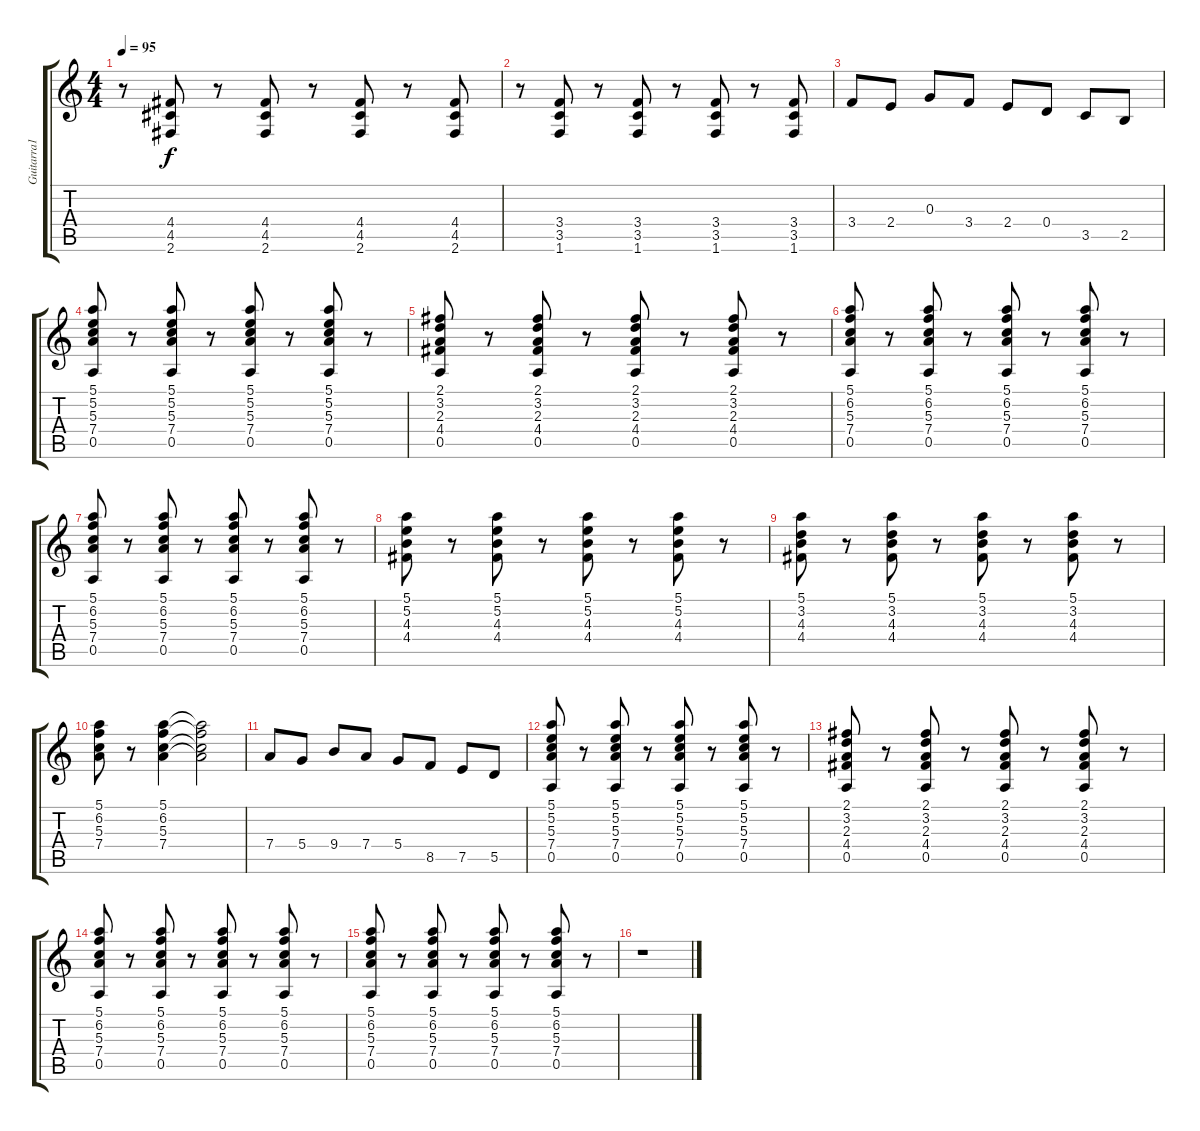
\track ("Guitarra1 (Robe)" "Guitarra1 ") {instrument distortionguitar}
\staff {score tabs}
\tuning (E4 B3 G3 D3 A2 E2) {hide}
\ts (4 4)
\tempo 95
\clef g2
\ks c
r.8{dy f} (4.4 4.5 2.6).8 r.8 (4.4 4.5 2.6).8 r.8 (4.4 4.5 2.6).8 r.8 (4.4 4.5 2.6).8 |
r.8 (3.4 3.5 1.6).8 r.8 (3.4 3.5 1.6).8 r.8 (3.4 3.5 1.6).8 r.8 (3.4 3.5 1.6).8 |
3.4.8 2.4.8 0.3.8 3.4.8 2.4.8 0.4.8 3.5.8 2.5.8 |
(5.1 5.2 5.3 7.4 0.5).8 r.8 (5.1 5.2 5.3 7.4 0.5).8 r.8 (5.1 5.2 5.3 7.4 0.5).8 r.8 (5.1 5.2 5.3 7.4 0.5).8 r.8 |
(2.1 3.2 2.3 4.4 0.5).8 r.8 (2.1 3.2 2.3 4.4 0.5).8 r.8 (2.1 3.2 2.3 4.4 0.5).8 r.8 (2.1 3.2 2.3 4.4 0.5).8 r.8 |
(5.1 6.2 5.3 7.4 0.5).8 r.8 (5.1 6.2 5.3 7.4 0.5).8 r.8 (5.1 6.2 5.3 7.4 0.5).8 r.8 (5.1 6.2 5.3 7.4 0.5).8 r.8 |
(5.1 6.2 5.3 7.4 0.5).8 r.8 (5.1 6.2 5.3 7.4 0.5).8 r.8 (5.1 6.2 5.3 7.4 0.5).8 r.8 (5.1 6.2 5.3 7.4 0.5).8 r.8 |
(5.1 5.2 4.3 4.4).8 r.8 (5.1 5.2 4.3 4.4).8 r.8 (5.1 5.2 4.3 4.4).8 r.8 (5.1 5.2 4.3 4.4).8 r.8 |
(5.1 3.2 4.3 4.4).8 r.8 (5.1 3.2 4.3 4.4).8 r.8 (5.1 3.2 4.3 4.4).8 r.8 (5.1 3.2 4.3 4.4).8 r.8 |
(5.1 6.2 5.3 7.4).8 r.8 (5.1 6.2 5.3 7.4).4 (5.1{t} 6.2{t} 5.3{t} 7.4{t}).2 |
7.4.8 5.4.8 9.4.8 7.4.8 5.4.8 8.5.8 7.5.8 5.5.8 |
(5.1 5.2 5.3 7.4 0.5).8 r.8 (5.1 5.2 5.3 7.4 0.5).8 r.8 (5.1 5.2 5.3 7.4 0.5).8 r.8 (5.1 5.2 5.3 7.4 0.5).8 r.8 |
(2.1 3.2 2.3 4.4 0.5).8 r.8 (2.1 3.2 2.3 4.4 0.5).8 r.8 (2.1 3.2 2.3 4.4 0.5).8 r.8 (2.1 3.2 2.3 4.4 0.5).8 r.8 |
(5.1 6.2 5.3 7.4 0.5).8 r.8 (5.1 6.2 5.3 7.4 0.5).8 r.8 (5.1 6.2 5.3 7.4 0.5).8 r.8 (5.1 6.2 5.3 7.4 0.5).8 r.8 |
(5.1 6.2 5.3 7.4 0.5).8 r.8 (5.1 6.2 5.3 7.4 0.5).8 r.8 (5.1 6.2 5.3 7.4 0.5).8 r.8 (5.1 6.2 5.3 7.4 0.5).8 r.8 |
r.1
